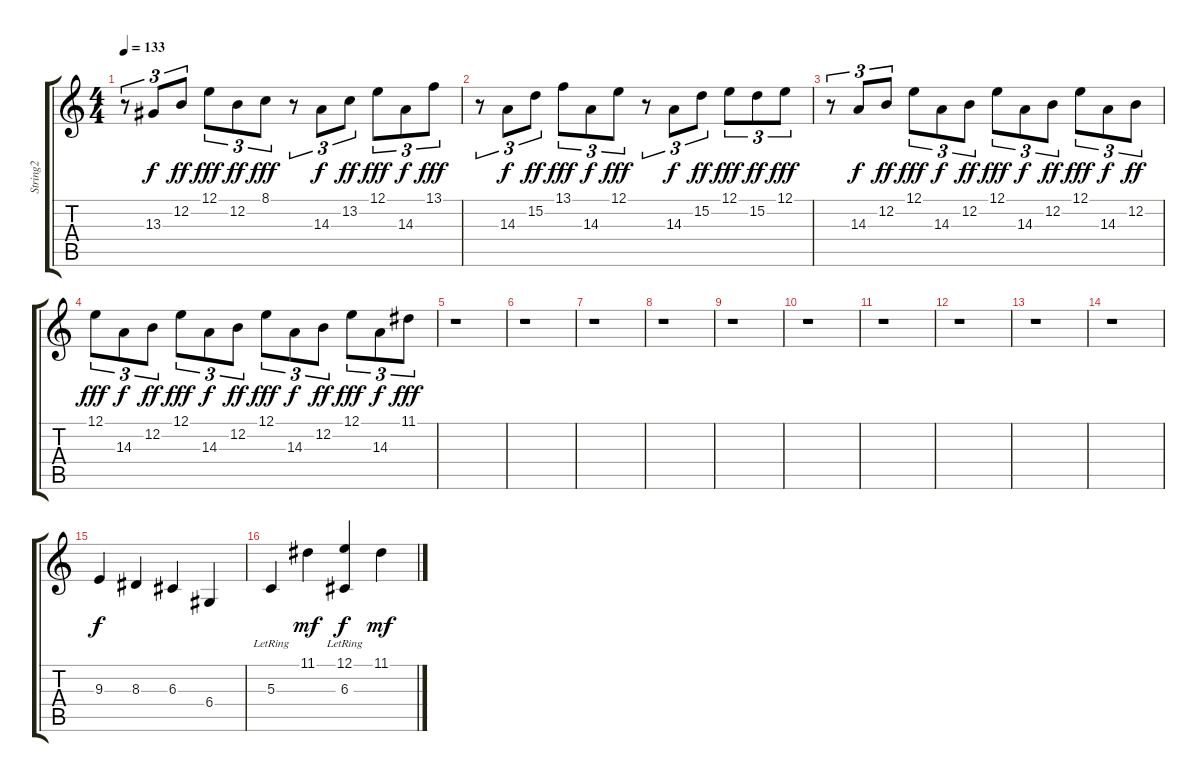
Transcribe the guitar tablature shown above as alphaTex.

\track ("String2" "String2") {instrument stringensemble1}
\staff {score tabs}
\tuning (E4 B3 G3 D3 A2 E2) {hide}
\ts (4 4)
\tempo 133
\clef g2
\ks c
r.8{tu (3 2) dy fff} 13.3.8{tu (3 2) dy f} 12.2.8{tu (3 2) dy ff} 12.1.8{tu (3 2) dy fff} 12.2.8{tu (3 2) dy ff} 8.1.8{tu (3 2) dy fff} r.8{tu (3 2)} 14.3.8{tu (3 2) dy f} 13.2.8{tu (3 2) dy ff} 12.1.8{tu (3 2) dy fff} 14.3.8{tu (3 2) dy f} 13.1.8{tu (3 2) dy fff} |
r.8{tu (3 2)} 14.3.8{tu (3 2) dy f} 15.2.8{tu (3 2) dy ff} 13.1.8{tu (3 2) dy fff} 14.3.8{tu (3 2) dy f} 12.1.8{tu (3 2) dy fff} r.8{tu (3 2)} 14.3.8{tu (3 2) dy f} 15.2.8{tu (3 2) dy ff} 12.1.8{tu (3 2) dy fff} 15.2.8{tu (3 2) dy ff} 12.1.8{tu (3 2) dy fff} |
r.8{tu (3 2)} 14.3.8{tu (3 2) dy f} 12.2.8{tu (3 2) dy ff} 12.1.8{tu (3 2) dy fff} 14.3.8{tu (3 2) dy f} 12.2.8{tu (3 2) dy ff} 12.1.8{tu (3 2) dy fff} 14.3.8{tu (3 2) dy f} 12.2.8{tu (3 2) dy ff} 12.1.8{tu (3 2) dy fff} 14.3.8{tu (3 2) dy f} 12.2.8{tu (3 2) dy ff} |
12.1.8{tu (3 2) dy fff} 14.3.8{tu (3 2) dy f} 12.2.8{tu (3 2) dy ff} 12.1.8{tu (3 2) dy fff} 14.3.8{tu (3 2) dy f} 12.2.8{tu (3 2) dy ff} 12.1.8{tu (3 2) dy fff} 14.3.8{tu (3 2) dy f} 12.2.8{tu (3 2) dy ff} 12.1.8{tu (3 2) dy fff} 14.3.8{tu (3 2) dy f} 11.1.8{tu (3 2) dy fff} |
r.1 |
r.1 |
r.1 |
r.1 |
r.1 |
r.1 |
r.1 |
r.1 |
r.1 |
r.1 |
9.3.4{dy f instrument stringensemble2} 8.3.4 6.3.4 6.4.4 |
5.3{lr}.4 11.1.4{dy mf} (12.1 6.3{lr}).4{dy f} 11.1.4{dy mf}
